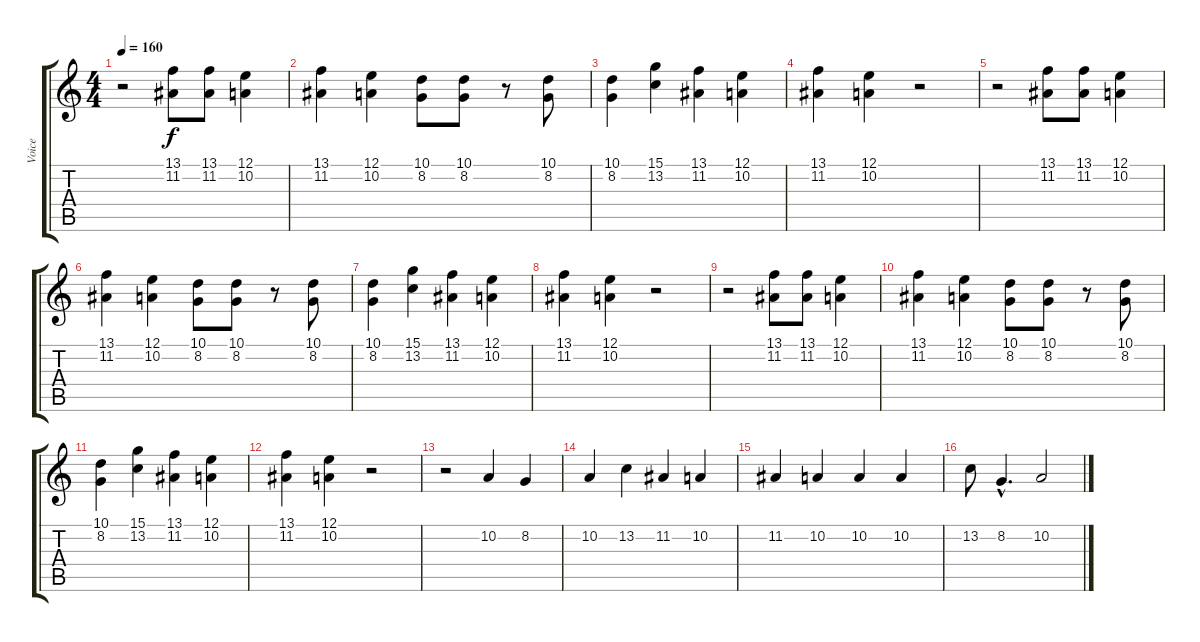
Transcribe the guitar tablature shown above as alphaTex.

\track ("Voice" "Voice") {instrument synthvoice}
\staff {score tabs}
\tuning (E4 B3 G3 D3 A2 E2) {hide}
\ts (4 4)
\tempo 160
\clef g2
\ks c
r.2{dy f} (13.1 11.2).8 (13.1 11.2).8 (12.1 10.2).4 |
(13.1 11.2).4 (12.1 10.2).4 (10.1 8.2).8 (10.1 8.2).8 r.8 (10.1 8.2).8 |
(10.1 8.2).4 (15.1 13.2).4 (13.1 11.2).4 (12.1 10.2).4 |
(13.1 11.2).4 (12.1 10.2).4 r.2 |
r.2 (13.1 11.2).8 (13.1 11.2).8 (12.1 10.2).4 |
(13.1 11.2).4 (12.1 10.2).4 (10.1 8.2).8 (10.1 8.2).8 r.8 (10.1 8.2).8 |
(10.1 8.2).4 (15.1 13.2).4 (13.1 11.2).4 (12.1 10.2).4 |
(13.1 11.2).4 (12.1 10.2).4 r.2 |
r.2 (13.1 11.2).8 (13.1 11.2).8 (12.1 10.2).4 |
(13.1 11.2).4 (12.1 10.2).4 (10.1 8.2).8 (10.1 8.2).8 r.8 (10.1 8.2).8 |
(10.1 8.2).4 (15.1 13.2).4 (13.1 11.2).4 (12.1 10.2).4 |
(13.1 11.2).4 (12.1 10.2).4 r.2 |
r.2 10.2.4 8.2.4 |
10.2.4 13.2.4 11.2.4 10.2.4 |
11.2.4 10.2.4 10.2.4 10.2.4 |
13.2.8 8.2{hac}.4{d} 10.2.2
